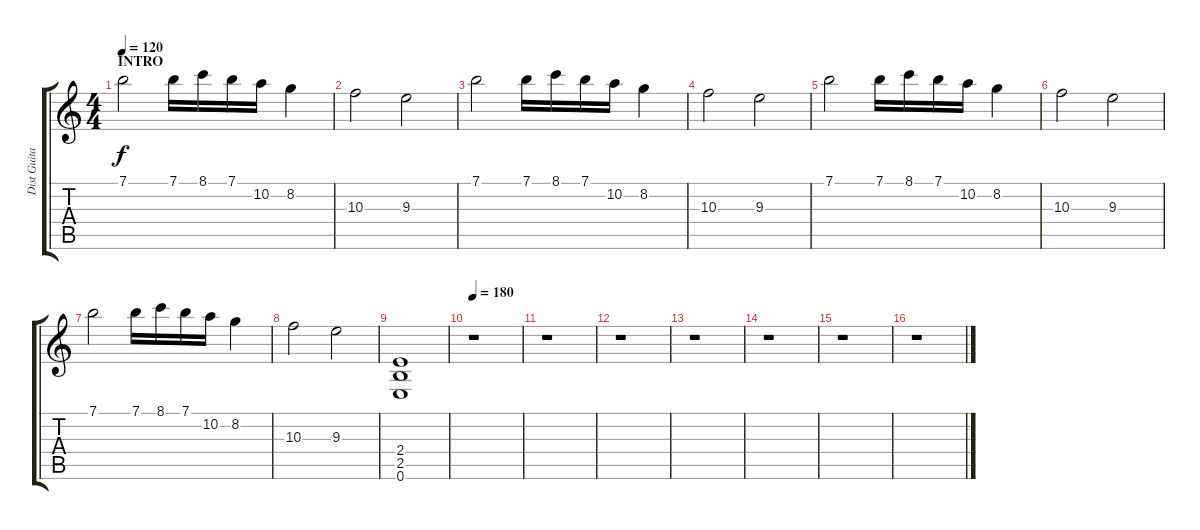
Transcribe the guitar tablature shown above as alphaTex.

\track ("Dist Guitar" "Dist Guita") {instrument distortionguitar}
\staff {score tabs}
\tuning (E4 B3 G3 D3 A2 E2) {hide}
\ts (4 4)
\section ("" "INTRO")
\tempo 120
\clef g2
\ks c
7.1.2{dy f instrument distortionguitar} 7.1.16 8.1.16 7.1.16 10.2.16 8.2.4 |
10.3.2 9.3.2 |
7.1.2 7.1.16 8.1.16 7.1.16 10.2.16 8.2.4 |
10.3.2 9.3.2 |
7.1.2 7.1.16 8.1.16 7.1.16 10.2.16 8.2.4 |
10.3.2 9.3.2 |
7.1.2 7.1.16 8.1.16 7.1.16 10.2.16 8.2.4 |
10.3.2 9.3.2 |
(2.4 2.5 0.6).1 |
\tempo 180
r.1 |
r.1 |
r.1 |
r.1 |
r.1 |
r.1 |
r.1
